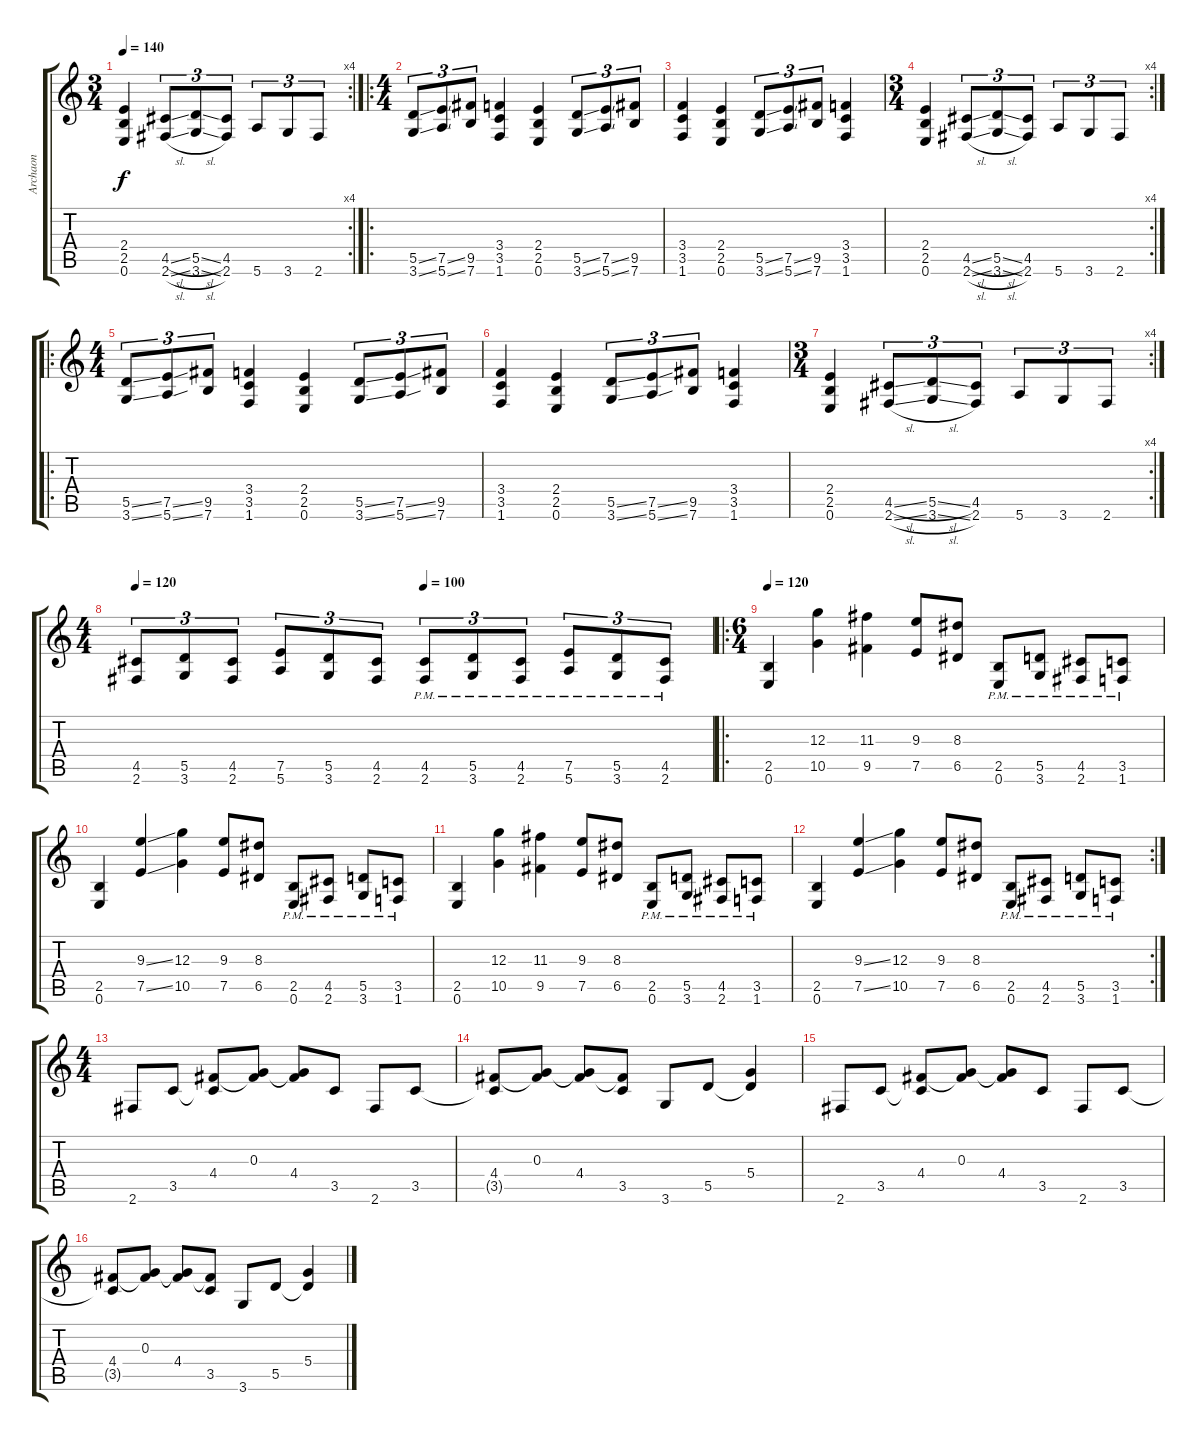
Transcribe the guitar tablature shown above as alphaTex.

\track ("Archaon" "Archaon") {instrument distortionguitar}
\staff {score tabs}
\tuning (E4 B3 G3 D3 A2 E2) {hide}
\rc 4
\ts (3 4)
\tempo 140
\clef g2
\ks c
(2.4 2.5 0.6).4{dy f} (4.5{sl} 2.6{sl}).8{tu (3 2)} (5.5{sl} 3.6{sl}).8{tu (3 2)} (4.5 2.6).8{tu (3 2)} 5.6.8{tu (3 2)} 3.6.8{tu (3 2)} 2.6.8{tu (3 2)} |
\ro
\ts (4 4)
(5.5{ss} 3.6{ss}).8{tu (3 2)} (7.5{ss} 5.6{ss}).8{tu (3 2)} (9.5 7.6).8{tu (3 2)} (3.4 3.5 1.6).4 (2.4 2.5 0.6).4 (5.5{ss} 3.6{ss}).8{tu (3 2)} (7.5{ss} 5.6{ss}).8{tu (3 2)} (9.5 7.6).8{tu (3 2)} |
(3.4 3.5 1.6).4 (2.4 2.5 0.6).4 (5.5{ss} 3.6{ss}).8{tu (3 2)} (7.5{ss} 5.6{ss}).8{tu (3 2)} (9.5 7.6).8{tu (3 2)} (3.4 3.5 1.6).4 |
\rc 4
\ts (3 4)
(2.4 2.5 0.6).4 (4.5{sl} 2.6{sl}).8{tu (3 2)} (5.5{sl} 3.6{sl}).8{tu (3 2)} (4.5 2.6).8{tu (3 2)} 5.6.8{tu (3 2)} 3.6.8{tu (3 2)} 2.6.8{tu (3 2)} |
\ro
\ts (4 4)
(5.5{ss} 3.6{ss}).8{tu (3 2)} (7.5{ss} 5.6{ss}).8{tu (3 2)} (9.5 7.6).8{tu (3 2)} (3.4 3.5 1.6).4 (2.4 2.5 0.6).4 (5.5{ss} 3.6{ss}).8{tu (3 2)} (7.5{ss} 5.6{ss}).8{tu (3 2)} (9.5 7.6).8{tu (3 2)} |
(3.4 3.5 1.6).4 (2.4 2.5 0.6).4 (5.5{ss} 3.6{ss}).8{tu (3 2)} (7.5{ss} 5.6{ss}).8{tu (3 2)} (9.5 7.6).8{tu (3 2)} (3.4 3.5 1.6).4 |
\rc 4
\ts (3 4)
(2.4 2.5 0.6).4 (4.5{sl} 2.6{sl}).8{tu (3 2)} (5.5{sl} 3.6{sl}).8{tu (3 2)} (4.5 2.6).8{tu (3 2)} 5.6.8{tu (3 2)} 3.6.8{tu (3 2)} 2.6.8{tu (3 2)} |
\ts (4 4)
\tempo 120
\tempo (100 0.5)
(4.5 2.6).8{tu (3 2)} (5.5 3.6).8{tu (3 2)} (4.5 2.6).8{tu (3 2)} (7.5 5.6).8{tu (3 2)} (5.5 3.6).8{tu (3 2)} (4.5 2.6).8{tu (3 2)} (4.5{pm} 2.6{pm}).8{tu (3 2)} (5.5{pm} 3.6{pm}).8{tu (3 2)} (4.5{pm} 2.6{pm}).8{tu (3 2)} (7.5{pm} 5.6{pm}).8{tu (3 2)} (5.5{pm} 3.6{pm}).8{tu (3 2)} (4.5{pm} 2.6{pm}).8{tu (3 2)} |
\ro
\ts (6 4)
\tempo 120
(2.5 0.6).4 (12.3 10.5).4 (11.3 9.5).4 (9.3 7.5).8 (8.3 6.5).8 (2.5{pm} 0.6{pm}).8 (5.5{pm} 3.6{pm}).8 (4.5{pm} 2.6{pm}).8 (3.5{pm} 1.6{pm}).8 |
(2.5 0.6).4 (9.3{ss} 7.5{ss}).4 (12.3 10.5).4 (9.3 7.5).8 (8.3 6.5).8 (2.5{pm} 0.6{pm}).8 (4.5{pm} 2.6{pm}).8 (5.5{pm} 3.6{pm}).8 (3.5{pm} 1.6{pm}).8 |
(2.5 0.6).4 (12.3 10.5).4 (11.3 9.5).4 (9.3 7.5).8 (8.3 6.5).8 (2.5{pm} 0.6{pm}).8 (5.5{pm} 3.6{pm}).8 (4.5{pm} 2.6{pm}).8 (3.5{pm} 1.6{pm}).8 |
\rc 2
(2.5 0.6).4 (9.3{ss} 7.5{ss}).4 (12.3 10.5).4 (9.3 7.5).8 (8.3 6.5).8 (2.5{pm} 0.6{pm}).8 (4.5{pm} 2.6{pm}).8 (5.5{pm} 3.6{pm}).8 (3.5{pm} 1.6{pm}).8 |
\ts (4 4)
2.6.8 3.5.8 (4.4 3.5{t}).8 (0.3 4.4{t}).8 (0.3{t} 4.4).8 3.5.8 2.6.8 3.5.8 |
(4.4 3.5{t}).8 (0.3 4.4{t}).8 (0.3{t} 4.4).8 (4.4{t} 3.5).8 3.6.8 5.5.8 (5.4 5.5{t}).4 |
2.6.8 3.5.8 (4.4 3.5{t}).8 (0.3 4.4{t}).8 (0.3{t} 4.4).8 3.5.8 2.6.8 3.5.8 |
(4.4 3.5{t}).8 (0.3 4.4{t}).8 (0.3{t} 4.4).8 (4.4{t} 3.5).8 3.6.8 5.5.8 (5.4 5.5{t}).4
